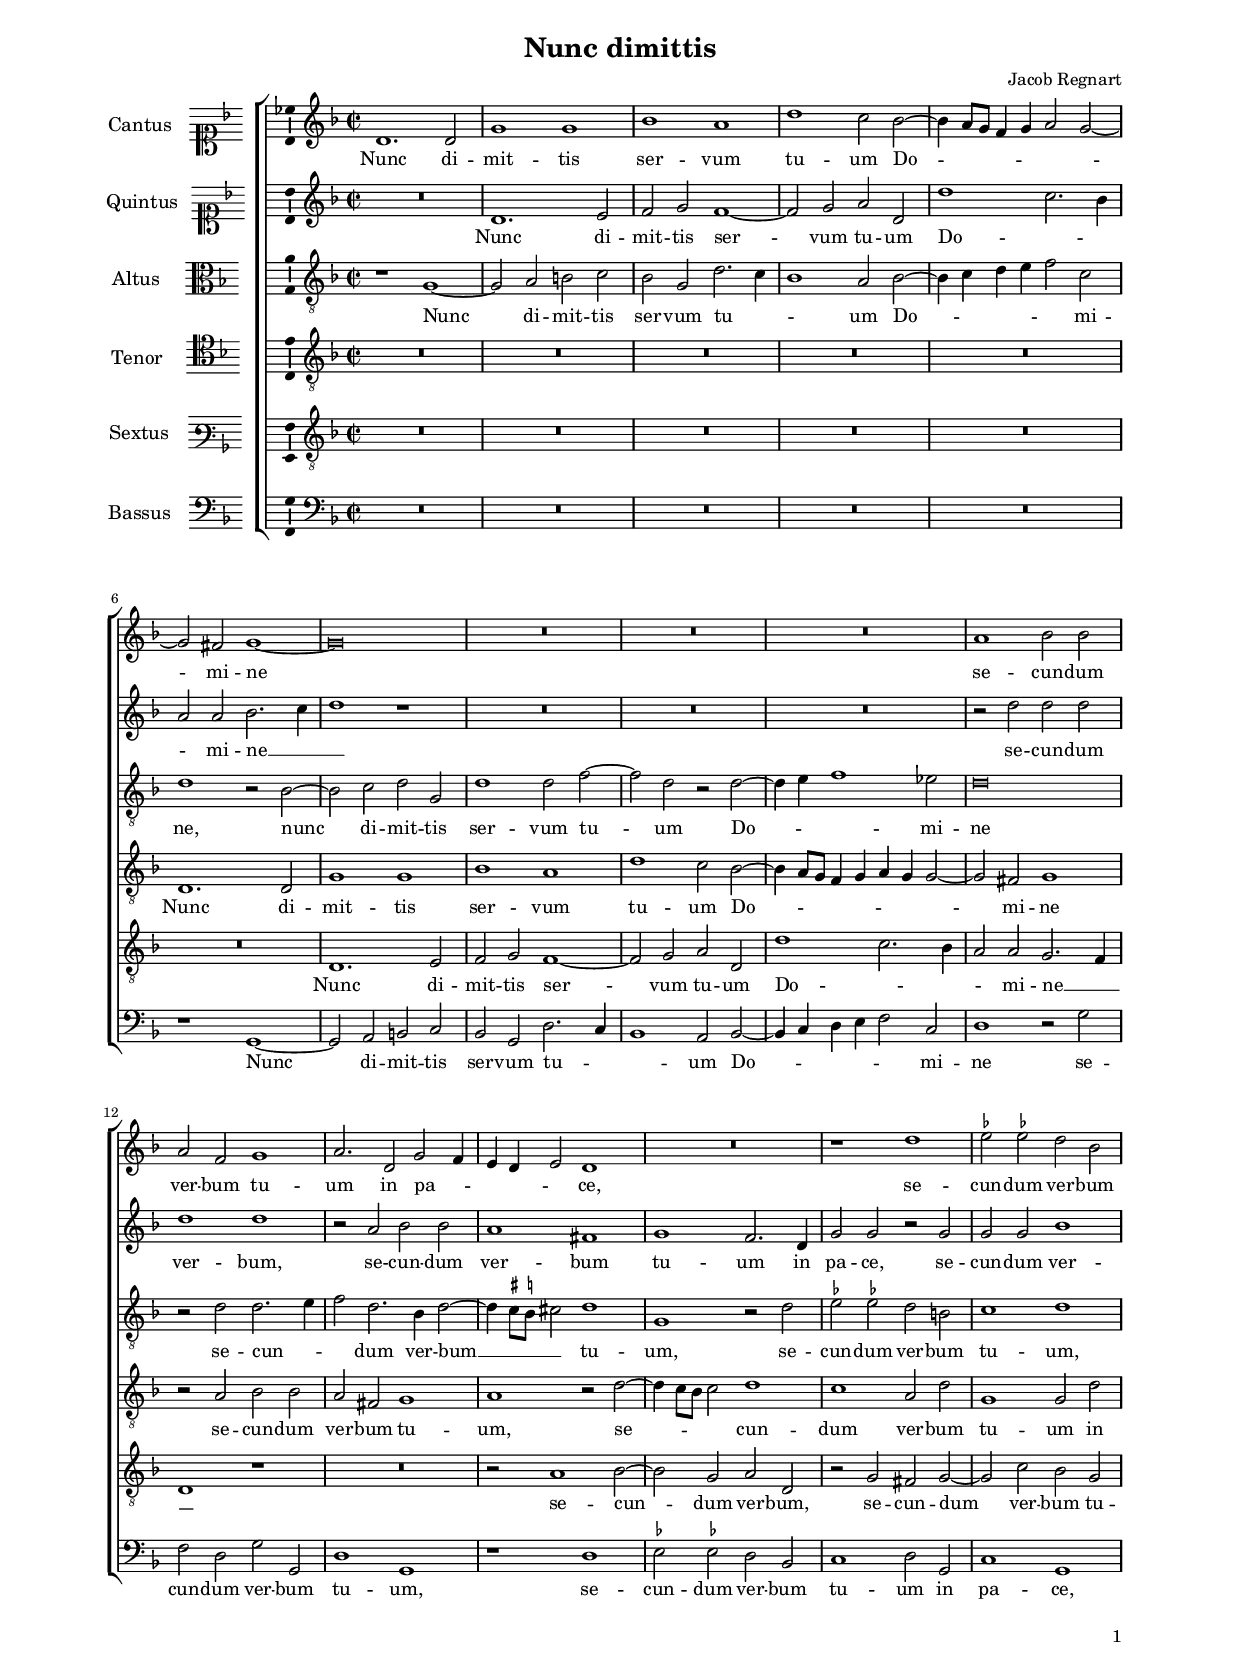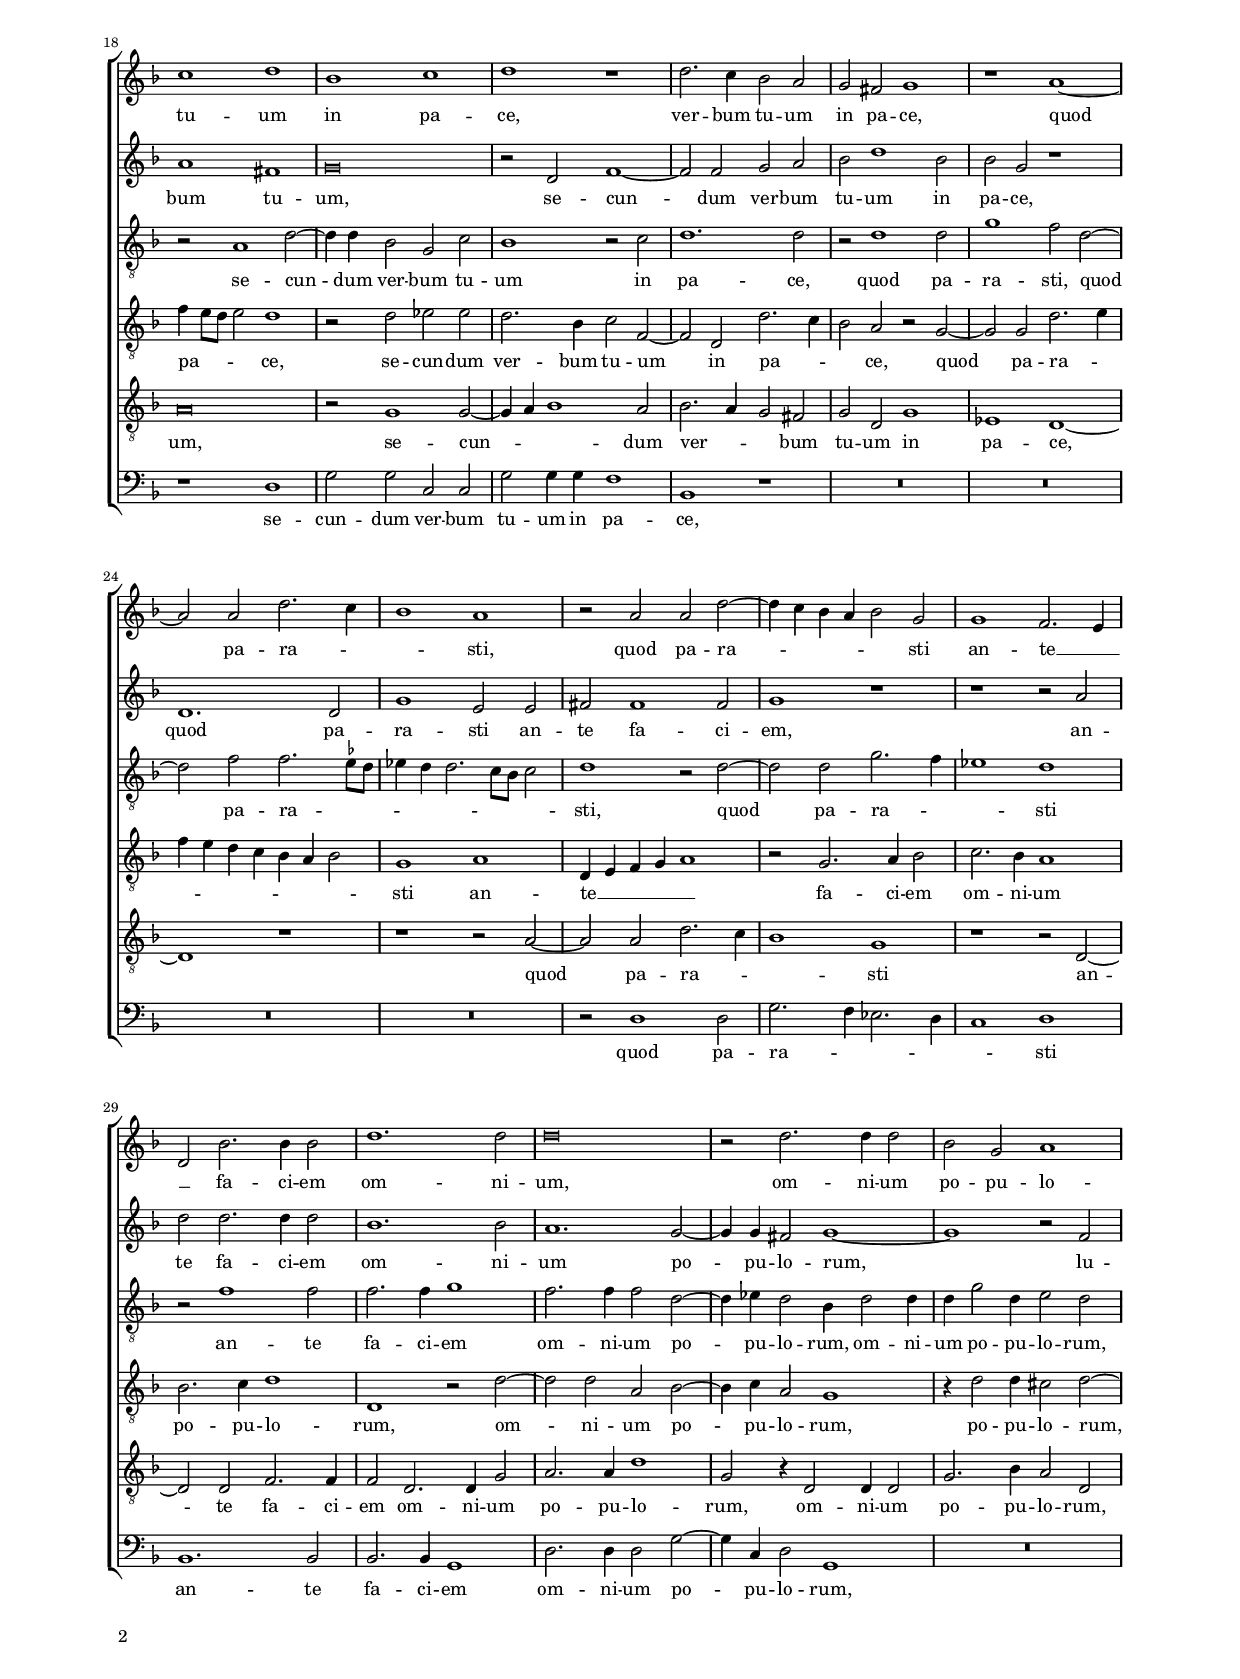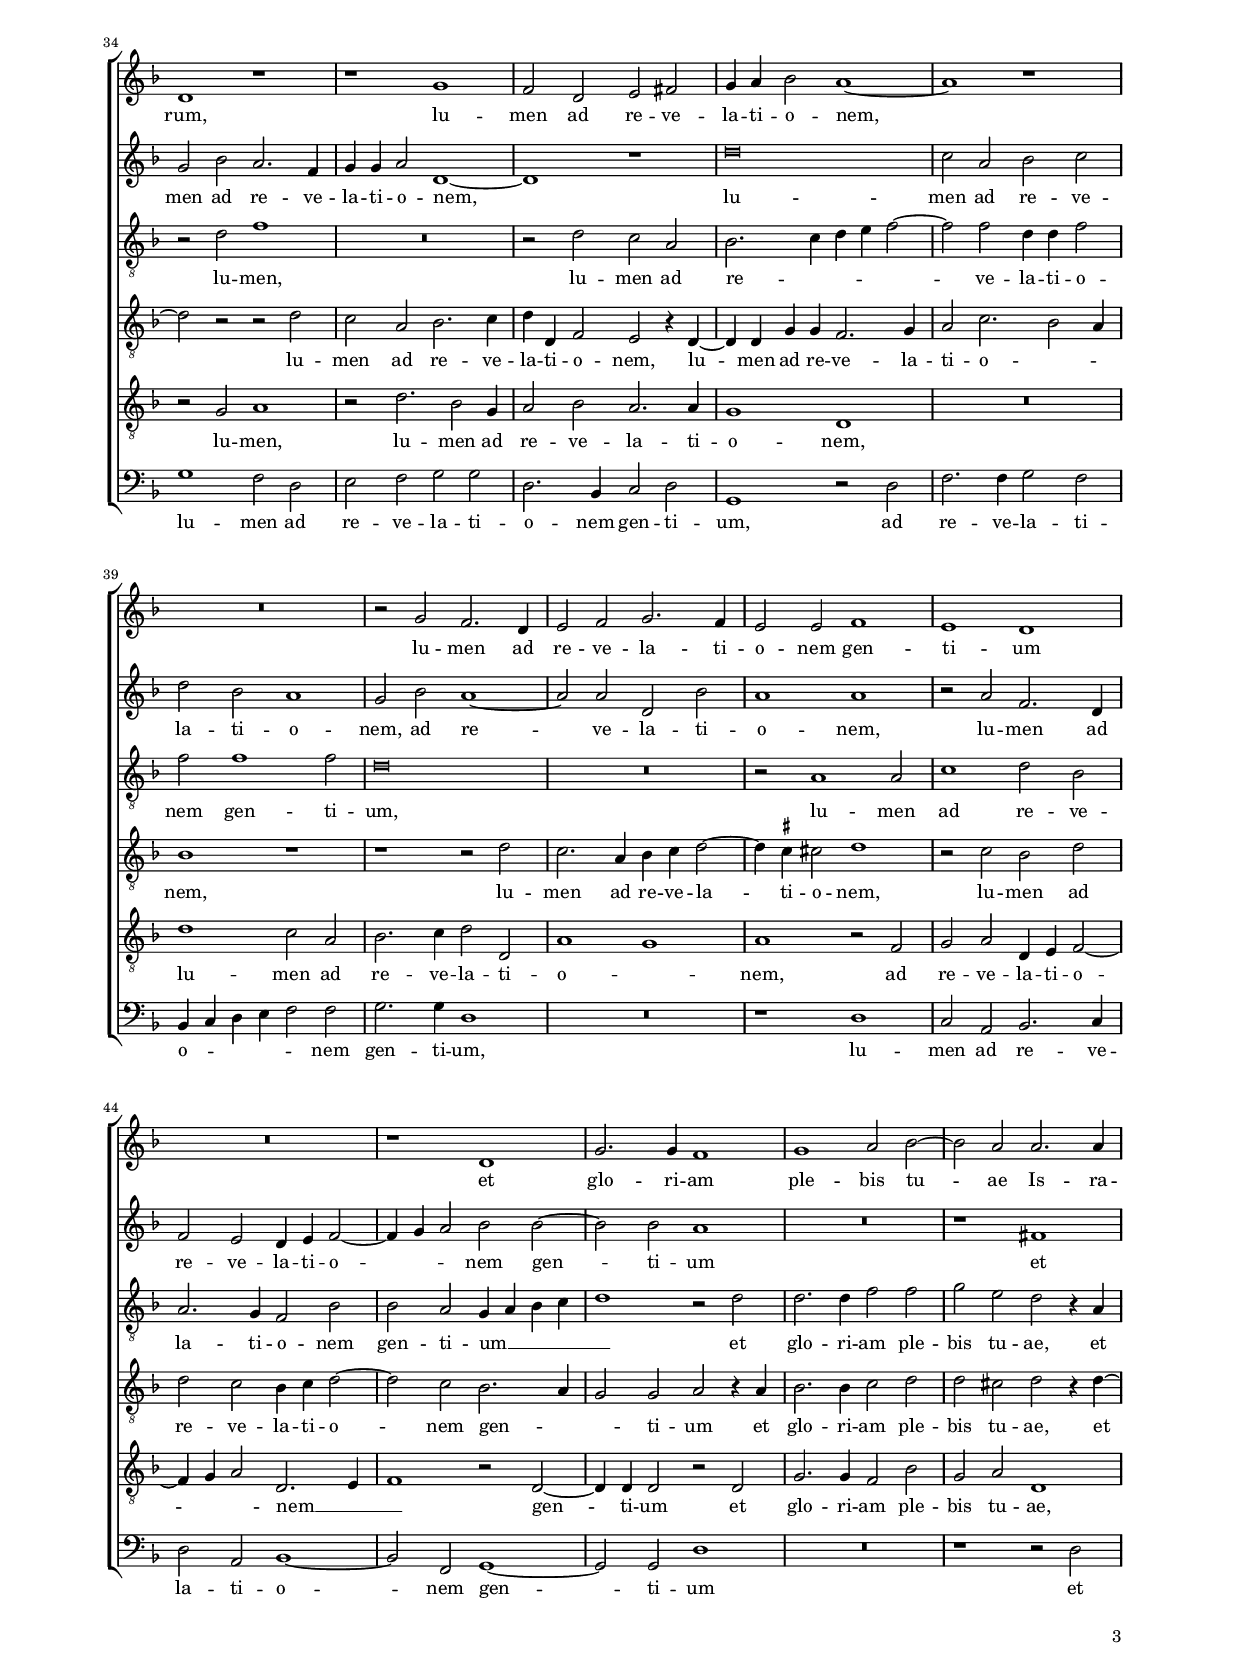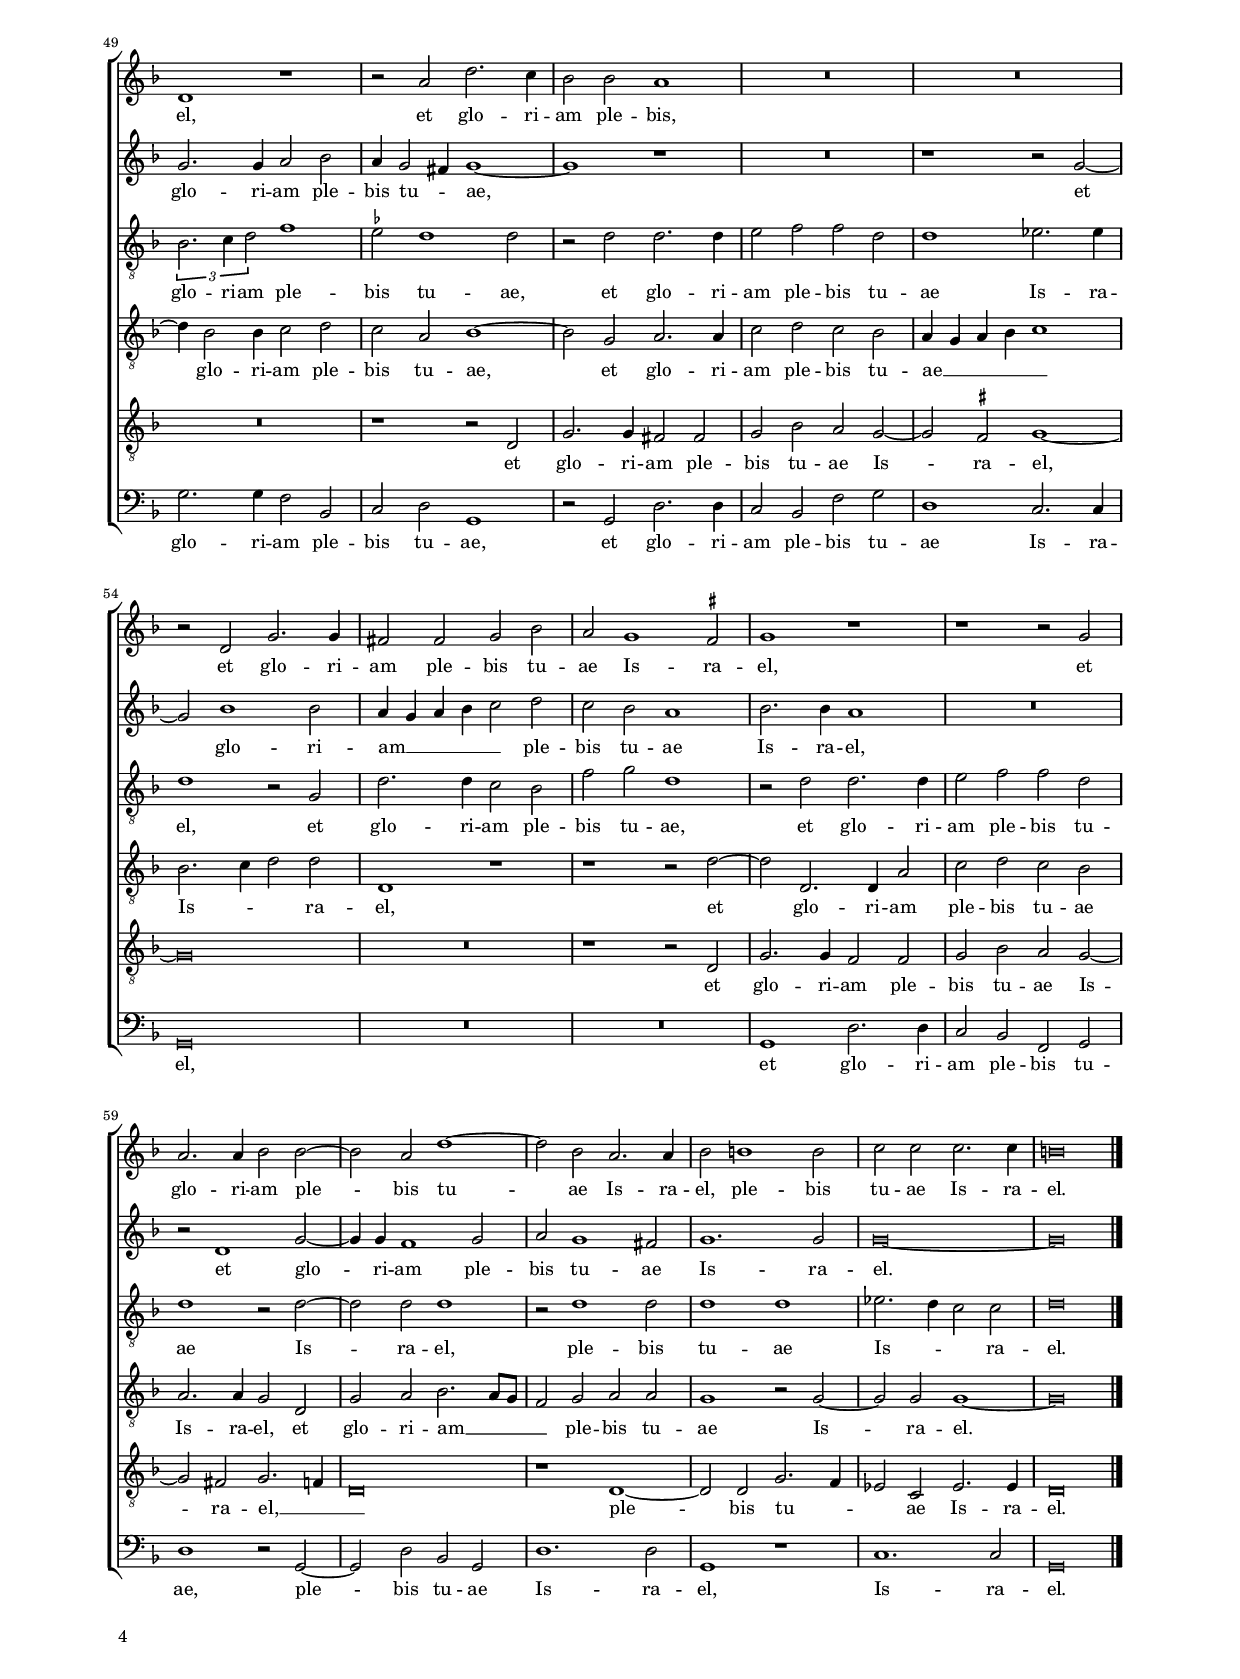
\header
{
  title="Nunc dimittis"
  composer="Jacob Regnart"
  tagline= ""
}

\version "2.24.1"
\include "deutsch.ly"
#(set-global-staff-size 15)
% #(set-default-paper-size "letter")
#(ly:set-option 'point-and-click #f)


\paper
	{
	top-margin = 1.5 \cm
	bottom-margin = 0.9 \cm
	left-margin = 2 \cm
	right-margin = 2 \cm
	ragged-bottom = ##f
	ragged-last-bottom = ##t
	print-page-number = ##f
	system-system-spacing = #'((basic-distance . 17) (minimum-distance . 13) (padding . 5) (strechability . 150))
	oddFooterMarkup=\markup   \fill-line { "" \fromproperty #'page:page-number-string }
	evenFooterMarkup=\markup  \fill-line { \fromproperty #'page:page-number-string "" }
	last-bottom-spacing = #'((basic-distance . 11) (minimum-distance . 7) (padding . 4))
	systems-per-page = 3
%	min-systems-per-page = 3
	}


global = {
	\key f \major
	\time 2/2 \set Score.measureLength = #(ly:make-moment 2/1)
	\skip 1*2*64 \bar "|."
	}

ficta = { \once \set suggestAccidentals = ##t }
	
forget = #(define-music-function (music) (ly:music?) #{
	\accidentalStyle forget
	$music
	\accidentalStyle default
	#})


incipitcantus = \markup { \score {
	{
	\set Staff.instrumentName = \markup { \fontsize #1 "Cantus" }
	\key f \major
	\clef soprano
	s4 \bar ""
	}
	\layout  {
	raggedright = ##t
	indent = 1.6 \cm
	line-width = 2.5 \cm
	\context { \Staff \remove Time_signature_engraver }
	\override Staff.Clef.Y-extent = #'(0 . 0)
	}} \hspace #1 }


incipitsextus = \markup { \score {
	{
	\set Staff.instrumentName = \markup { \fontsize #1 "Quintus" }
	\key f \major
	\clef soprano
	s4 \bar ""
	}
	\layout  {
	raggedright = ##t
	indent = 1.6 \cm
	line-width = 2.5 \cm
	\context { \Staff \remove Time_signature_engraver }
	\override Staff.Clef.Y-extent = #'(0 . 0)
	}} \hspace #1 }
      
      
incipitaltus = \markup { \score {
	{
	\set Staff.instrumentName = \markup { \fontsize #1 "Altus" }
	\key f \major
	\clef alto
	s4 \bar ""
	}
	\layout  {
	raggedright = ##t
	indent = 1.6 \cm
	line-width = 2.5 \cm
	\context { \Staff \remove Time_signature_engraver }
	\override Staff.Clef.Y-extent = #'(0 . 0)
	}} \hspace #1 }


incipittenor = \markup { \score {
	{
	\set Staff.instrumentName = \markup { \fontsize #1 "Tenor" }
	\key f \major
	\clef tenor
	s4 \bar ""
	}
	\layout  {
	raggedright = ##t
	indent = 1.6 \cm
	line-width = 2.5 \cm
	\context { \Staff \remove Time_signature_engraver }
	\override Staff.Clef.Y-extent = #'(0 . 0)
	}} \hspace #1 }
      
      
incipitquintus = \markup { \score {
	{
	\set Staff.instrumentName = \markup { \fontsize #1 "Sextus" }
	\key f \major
	\clef varbaritone
	s4 \bar ""
	}
	\layout  {
	raggedright = ##t
	indent = 1.6 \cm
	line-width = 2.5 \cm
	\context { \Staff \remove Time_signature_engraver }
	\override Staff.Clef.Y-extent = #'(0 . 0)
	}} \hspace #1 }
      
      
incipitbassus = \markup { \score {
	{
	\set Staff.instrumentName = \markup { \fontsize #1 "Bassus" }
	\key f \major
	\clef bass
	s4 \bar ""
	}
	\layout  {
	raggedright = ##t
	indent = 1.6 \cm
	line-width = 2.5 \cm
	\context { \Staff \remove Time_signature_engraver }
	\override Staff.Clef.Y-extent = #'(0 . 0)
	}} \hspace #1 }


cantus =  \relative c''
	{
	d,1. d2
	g1 g
	b1 a
	d1 c2 b~
%5
	b4 a8 g f4 g a2 g~ |
	g2 fis g1~
	g\breve
	R\breve
	R\breve
%10
	R\breve |
	a1 b2 b
	a2 f g1
	a2. d,2 g f4
	e4 d e2 d1
%15
	R\breve |
	r1 d'
	\ficta es2 \ficta es! d b
	c1 d
	b1 c
%20
	d1 r |
	d2. c4 b2 a
	g2 fis g1
	r1 a~
	a2 a d2. c4
%25
	b1 a |
	r2 a a d~
	d4 c b a b2 g
	g1 f2. e4
	d2 b'2. b4 b2
%30
	d1. d2 |
	d\breve
	r2 d2. d4 d2
	b2 g a1
	d,1 r
%35
	r1 g |
	f2 d e fis
	g4 a b2 a1~
	a1 r
	R\breve
%40
	r2 g f2. d4 |
	e2 f g2. f4
	e2 e f1
	e1 d
	R\breve
%45
	r1 d |
	g2. g4 f1
	g1 a2 b~
	b2 a a2. a4
	d,1 r
%50
	r2 a' d2. c4 |
	b2 b a1
	R\breve
	R\breve
	r2 d, g2. g4
%55
	fis2 fis g b |
	a2 g1 \ficta fis2
	g1 r
	r1 r2 g
	a2. a4 b2 b~
%60
	b2 a d1~ |
	d2 b a2. a4
	b2 h1 h2
	c2 c c2. c4
	h\breve |
	}


sextus = \relative c''
	{
	R\breve
	d,1. e2
	f2 g f1~
	f2 g a d,
%5
	d'1 c2. b4 |
	a2 a b2. c4
	d1 r
	R\breve
	R\breve
%10
	R\breve |
	r2 d d d
	d1 d
	r2 a b b
	a1 fis
%15
	g1 f2. d4 |
	g 2 g r g
	g2 g b1
	a1 fis
	g\breve
%20
	r2 d f1~ |
	f2 f g a
	b2 d1 b2
	b2 g r1
	d1. d2
%25
	g1 e2 e |
	fis2 fis1 fis2
	g1 r
	r1 r2 a
	d2 d2. d4 d2
%30
	b1. b2 |
	a1. g2~
	g4 g fis2 g1~
	g1 r2 f
	g2 b a2. f4
%35
	g4 g a2 d,1~ |
	d1 r
	d'\breve
	c2 a b c
	d2 b a1
%40
	g2 b a1~ |
	a2 a d, b'
	a1 a
	r2 a f2. d4
	f2 e d4 e f2~
%45
	f4 g a2 b b~ |
	b2 b a1
	R\breve
	r1 fis
	g2. g4 a2 b
%50
	a4 g2 fis4 g1~ |
	g1 r
	R\breve
	r1 r2 g~
	g2 b1 b2
%55
	a4 g a b c2 d |
	c2 b a1
	b2. b4 a1
	R\breve
	r2 d,1 g2~
%60
	g4 g f1 g2 |
	a2 g1 fis2
	g1. g2
	g\breve~
	g\breve |
	}


altus =  \relative c'
	{
	r1 g~
	g2 a h c
	b2 g d'2. c4
	b1 a2 b~
%5
	b4 c d e f2 c |
	d1 r2 b~
	b2 c d g,
	d'1 d2 f~
	f2 d r d~
%10
	d4 e f1 es2 |
	d\breve
	r2 d d2. e4
	f2 d2. b4 d2~
	d4 \ficta cis8 \ficta h cis!2 d1
%15
	g,1 r2 d' |
	\ficta es2 \ficta es! d h
	c1 d
	r2 a1 d2~
	d4 d b2 g c
%20
	b1 r2 c |
	d1. d2
	r2 d1 d2
	g1 f2 d~
	d2 f f2. \ficta es8 d
%25
	es4 d d2. c8 b c2 |
	d1 r2 d~
	d2 d g2. f4
	es1 d
	r2 f1 f2
%30
	f2.f4 g1 |
	f2. f4 f2 d~
	d4 es d2 b4 d2 d4
	d4 g2 d4 e2 d
	r2 d f1
%35
	R\breve |
	r2 d c a
	b2. c4 d e f2~
	f2 f d4 d f2
	f2 f1 f2
%40
	d\breve |
	R\breve
	r2 a1 a2
	c1 d2 b
	a2. g4 f2 b
%45
	b2 a g4 a b c |
	d1 r2 d
	d2. d4 f2 f
	g2 e d r4 a
	\tuplet 3/2 { b2. c4 d2 } f1
%50
	\ficta es2 d1 d2 |
	r2 d d2. d4
	e2 f f d
	d1 es2. es4
	d1 r2 g,
%55
	d'2. d4 c2 b |
	f'2 g d1
	r2 d d2. d4
	e2 f f d
	d1 r2 d~
%60
	d2 d d1 |
	r2 d1 d2
	d1 d
	es2. d4 c2 c
	d\breve |
	}


tenor =  \relative c'
	{
	R\breve
	R\breve
	R\breve
	R\breve
%5
	R\breve |
	d,1. d2
	g1 g
	b1 a
	d1 c2 b~
%10
	b4 a8 g f4 g a g g2~ |
	g2 fis g1
	r2 a b b
	a2 fis g1
	a1 r2 d~
%15
	d4 c8 b c2 d1 |
	c1 a2 d
	g,1 g2 d'
	f4 e8 d e2 d1
	r2 d es es
%20
	d2. b4 c2 f,~ |
	f2 d d'2. c4
	b2 a r g~
	g2 g d'2. e4
	f4 e d c b a b2
%25
	g1 a |
	d,4 e f g a1
	r2 g2. a4 b2
	c2. b4 a1
	b2. c4 d1
%30
	d,1 r2 d'~ |
	d2 d a b~
	b4 c a2 g1
	r4 d'2 d4 cis2 d~
	d2 r r d
%35
	c2 a b2. c4 |
	d4 d, f2 e r4 d~
	d4 d g g f2. g4
	a2 c2. b2 a4
	b1 r
%40
	r1 r2 d |
	c2. a4 b4 c d2~
	d4 \ficta cis cis!2 d1
	r2 c b d
	d2 c b4 c d2~
%45
	d2 c b2. a4 |
	g2 g a r4 a
	b2. b4 c2 d
	d2 cis d r4 d~
	d4 b2 b4 c2 d
%50
	c2 a b1~ |
	b2 g a2. a4
	c2 d c b
	a4 g a b c1
	b2. c4 d2 d
%55
	d,1 r |
	r1 r2 d'~
	d2 d,2. d4 a'2
	c2 d c b
	a2. a4 g2 d
%60
	g2 a b2. a8 g |
	f2 g a a
	g1 r2 g~
	g2 g g1~
	g\breve |
	}


quintus  =  \relative c
	{
	R\breve
	R\breve
	R\breve
	R\breve
%5
	R\breve |
	R\breve
	d1. e2
	f2 g f1~
	f2 g a d,
%10
	d'1 c2. b4 |
	a2 a g2. f4
	d1 r
	R\breve
	r2 a'1 b2~
%15
	b2 g a d, |
	r2 g fis g~
	g2 c b g
	a\breve
	r2 g1 g2~
%20
	g4 a b1 a2 |
	b2. a4 g2 fis
	g2 d g1
	es1 d~
	d1 r
%25
	r1 r2 a'~ |
	a2 a d2. c4
	b1 g
	r1 r2 d~
	d2 d f2. f4
%30
	f2 d2. d4 g2 |
	a2. a4 d1
	g,2 r4 d2 d4 d2
	g2. b4 a2 d,
	r2 g a1
%35
	r2 d2. b2 g4 |
	a2 b a2. a4
	g1 d
	R\breve
	d'1 c2 a
%40
	b2. c4 d2 d, |
	a'1 g
	a1 r2 f
	g2 a d,4 e f2~
	f4 g a2 d,2. e4
%45
	f1 r2 d~ |
	d4 d d2 r d
	g2. g4 f2 b
	g2 a d,1
	R\breve
%50
	r1 r2 d |
	g2. g4 fis2 fis
	g2 b a g~
	g2 \ficta fis g1~
	g\breve
%55
	R\breve |
	r1 r2 d
	g2. g4 f2 f
	g2 b a g~
	g2 fis g2. f4
%60
	d\breve |
	r1 d~
	d2 d g2. f4
	es2 c es2. es4
	d\breve |
	}


bassus  =  \relative c
	{
	R\breve
	R\breve
	R\breve
	R\breve
%5
	R\breve|
	r1 g~
	g2 a h c
	b2 g d'2. c4
	b1 a2 b~
%10
	b4 c d e f2 c |
	d1 r2 g
	f2 d g g,
	d'1 g,
	r1 d'
%15
	\ficta es2 \ficta es! d b |
	c1 d2 g,
	c1 g
	r1 d'
	g2 g c, c
%20
	g'2 g4 g f1 |
	b,1 r
	R\breve
	R\breve
	R\breve
%25
	R\breve |
	r2 d1 d2
	g2. f4 es2. d4
	c1 d
	b1. b2
%30
	b2. b4 g1 |
	d'2. d4 d2 g~
	g4 c, d2 g,1
	R\breve
	g'1 f2 d
%35
	e2 f g g |
	d2. b4 c2 d
	g,1 r2 d'
	f2. f4 g2 f
	b,4 c d e f2 f
%40
	g2. g4 d1 |
	R\breve
	r1 d
	c2 a b2. c4
	d2 a b1~
%45
	b2 f g1~ |
	g2 g d'1
	R\breve
	r1 r2 d
	g2. g4 f2 b,
%50
	c2 d g,1 |
	r2 g d'2. d4
	c2 b f' g
	d1 c2. c4
	g\breve
%55
	R\breve |
	R\breve
	g1 d'2. d4
	c2 b f g
	d'1 r2 g,~
%60
	g2 d' b g |
	d'1. d2
	g,1 r
	c1. c2
	g\breve |
	}


lyricscantus = \lyricmode {
	Nunc di -- mit -- tis ser -- vum tu -- um Do -- _ _ _ _ _ _ mi -- ne
	se -- cun -- dum ver -- bum tu -- um
	in pa -- _ _ _ _ ce,
	se -- cun -- dum ver -- bum tu -- um
	in pa -- ce,
	ver -- bum tu -- um
	in pa -- ce,
	quod pa -- ra -- _ _ sti,
	quod pa -- ra -- _ _ _ _ sti
	an -- te __ _ _ fa -- ci -- em
	om -- ni -- um,
	om -- ni -- um po -- pu -- lo -- rum,
	lu -- men ad re -- ve -- la -- ti -- o -- nem,
	lu -- men ad re -- ve -- la -- ti -- o -- nem gen -- ti -- um
	et glo -- ri -- am ple -- bis tu -- ae
	Is -- ra -- el,
	et glo -- ri -- am ple -- bis,
	et glo -- ri -- am ple -- bis tu -- ae
	Is -- ra -- el,
	et glo -- ri -- am ple -- bis tu -- ae
	Is -- ra -- el,
	ple -- bis tu -- ae
	Is -- ra -- el.
	}


lyricssextus = \lyricmode {
	Nunc di -- mit -- tis ser -- vum tu -- um Do -- _ _ _ mi -- ne __ _ _
	se -- cun -- dum ver -- bum,
	se -- cun -- dum ver -- bum tu -- um
	in pa -- ce,
	se -- cun -- dum ver -- bum tu -- um,
	se -- cun -- dum ver -- bum tu -- um
	in pa -- ce,
	quod pa -- ra -- sti
	an -- te fa -- ci -- em,
	an -- te fa -- ci -- em
	om -- ni -- um po -- pu -- lo -- rum,
	lu -- men ad re -- ve -- la -- ti -- o -- nem,
	lu -- men ad re -- ve -- la -- ti -- o -- nem,
	ad re -- ve -- la -- ti -- o -- nem,
	lu -- men ad re -- ve -- la -- ti -- o -- _ _ nem gen -- ti -- um
	et glo -- ri -- am ple -- bis tu -- _ ae,
	et glo -- ri -- am __ _ _ _ _ ple -- bis tu -- ae
	Is -- ra -- el,
	et glo -- ri -- am ple -- bis tu -- ae
	Is -- ra -- el.
	}


lyricsaltus = \lyricmode {
	Nunc di -- mit -- tis ser -- vum tu -- _ _ um Do -- _ _ _ _ mi -- ne,
	nunc di -- mit -- tis ser -- vum tu -- um Do -- _ _ mi -- ne
	se -- cun -- _ _ dum ver -- bum __ _ _ _ tu -- um,
	se -- cun -- dum ver -- bum tu -- um,
	se -- cun -- dum ver -- bum tu -- um
	in pa -- ce,
	quod pa -- ra -- sti,
	quod pa -- ra -- _ _ _ _ _ _ _ _ sti,
	quod pa -- ra -- _ _ sti
	an -- te fa -- ci -- em
	om -- ni -- um po -- pu -- lo -- rum,
	om -- ni -- um po -- pu -- lo -- rum,
	lu -- men,
	lu -- men ad re -- _ _ _ _ ve -- la -- ti -- o -- nem gen -- ti -- um,
	lu -- men ad re -- ve -- la -- ti -- o -- nem gen -- ti -- um __ _ _ _ _
	et glo -- ri -- am ple -- bis tu -- ae,
	et glo -- ri -- am ple -- bis tu -- ae,
	et glo -- ri -- am ple -- bis tu -- ae
	Is -- ra -- el,
	et glo -- ri -- am ple -- bis tu -- ae,
	et glo -- ri -- am ple -- bis tu -- ae
	Is -- ra -- el,
	ple -- bis tu -- ae
	Is -- _ _ ra -- el.
	}
	

lyricstenor = \lyricmode {
	Nunc di -- mit -- tis ser -- vum tu -- um Do -- _ _ _ _ _ _ _ mi -- ne
	se -- cun -- dum ver -- bum tu -- um,
	se -- _ _ _ cun -- dum ver -- bum tu -- um
	in pa -- _ _ _ ce,
	se -- cun -- dum ver -- bum tu -- um
	in pa -- _ _ ce,
	quod pa -- ra -- _ _ _ _ _ _ _ _ sti
	an -- te __ _ _ _ _ fa -- ci -- em
	om -- ni -- um po -- pu -- lo -- rum,
	om -- ni -- um po -- pu -- lo -- rum,
	po -- pu -- lo -- rum,
	lu -- men ad re -- ve -- la -- ti -- o -- nem,
	lu -- men ad re -- ve -- la -- ti -- o -- _ _ nem,
	lu -- men ad re -- ve -- la -- ti -- o -- nem,
	lu -- men ad re -- ve -- la -- ti -- o -- nem gen -- _ _ ti -- um
	et glo -- ri -- am ple -- bis tu -- ae,
	et glo -- ri -- am ple -- bis tu -- ae,
	et glo -- ri -- am ple -- bis tu -- ae __ _ _ _ _ 
	Is -- _ _ ra -- el,
	et glo -- ri -- am ple -- bis tu -- ae
	Is -- ra -- el,
	et glo -- ri -- am __ _ _ _ ple -- bis tu -- ae
	Is -- ra -- el.
	}


lyricsquintus = \lyricmode {
	Nunc di -- mit -- tis ser -- vum tu -- um Do -- _ _ _ mi -- ne __ _ _
	se -- cun -- dum ver -- bum,
	se -- cun -- dum ver -- bum tu -- um,
	se -- cun -- _ _ dum ver -- _ _ bum tu -- um
	in pa -- ce,
	quod pa -- ra -- _ _ sti
	an -- te fa -- ci -- em
	om -- ni -- um po -- pu -- lo -- rum,
	om -- ni -- um po -- pu -- lo -- rum,
	lu -- men,
	lu -- men ad re -- ve -- la -- ti -- o -- nem,
	lu -- men ad re -- ve -- la -- ti -- o -- _ nem,
	ad re -- ve -- la -- ti -- o -- _ _ nem __ _ _ gen -- ti -- um
	et glo -- ri -- am ple -- bis tu -- ae,
	et glo -- ri -- am ple -- bis tu -- ae
	Is -- ra -- el,
	et glo -- ri -- am ple -- bis tu -- ae
	Is -- ra -- el, __ _ _
	ple -- bis tu -- _ _ ae
	Is -- ra -- el.
	}


lyricsbassus = \lyricmode {
	Nunc di -- mit -- tis ser -- vum tu -- _ _ um Do -- _ _ _ _ mi -- ne
	se -- cun -- dum ver -- bum tu -- um,
	se -- cun -- dum ver -- bum tu -- um
	in pa -- ce,
	se -- cun -- dum ver -- bum tu -- um
	in pa -- ce,
	quod pa -- ra -- _ _ _ _ sti
	an -- te fa -- ci -- em
	om -- ni -- um po -- pu -- lo -- rum,
	lu -- men ad re -- ve -- la -- ti -- o -- nem gen -- ti -- um,
	ad re -- ve -- la -- ti -- o -- _ _ _ _ nem gen -- ti -- um,
	lu -- men ad re -- ve -- la -- ti -- o -- nem gen -- ti -- um
	et glo -- ri -- am ple -- bis tu -- ae,
	et glo -- ri -- am ple -- bis tu -- ae
	Is -- ra -- el,
	et glo -- ri -- am ple -- bis tu -- ae,
	ple -- bis tu -- ae
	Is -- ra -- el,
	Is -- ra -- el.
	}


\score
{  
	\transpose c c {
	\new ChoirStaff \with { \override StaffGrouper.staff-staff-spacing.basic-distance = #11.5 }
	<<

	\new Staff << \global
	\new Voice="v1" {
		\set Staff.instrumentName=\incipitcantus
		\set Staff.midiInstrument = "reed organ"
		\clef violin
		\cantus }
	\new Lyrics \lyricsto "v1" {\lyricscantus }
	>>


	\new Staff << \global
	\new Voice="v6" {
		\set Staff.instrumentName=\incipitsextus
		\set Staff.midiInstrument = "reed organ"
		\clef violin 
		\sextus}
	\new Lyrics \lyricsto "v6" {\lyricssextus }
	>>


	\new Staff << \global
	\new Voice="v2" {
		\set Staff.instrumentName=\incipitaltus
		\set Staff.midiInstrument = "reed organ"
		\clef "G_8" % violin 
		\altus}
	\new Lyrics \lyricsto "v2" {\lyricsaltus }
	>>


	\new Staff << \global
	\new Voice="v3" {
		\set Staff.instrumentName=\incipittenor
		\set Staff.midiInstrument = "reed organ"
		\clef "G_8"
		\tenor }
	\new Lyrics \lyricsto "v3" {\lyricstenor }
	>>


	\new Staff << \global
	\new Voice="v5" {
		\set Staff.instrumentName=\incipitquintus
		\set Staff.midiInstrument = "reed organ"
		\clef "G_8"
		\quintus}
	\new Lyrics \lyricsto "v5" {\lyricsquintus }
	>>


	\new Staff << \global
	\new Voice="v4" {
		\set Staff.instrumentName=\incipitbassus
		\set Staff.midiInstrument = "reed organ"
		\clef bass 
		\bassus }
	\new Lyrics \lyricsto "v4" {\lyricsbassus}
	>>

	>>
	} % transpose

	\layout
	{
	indent = 2.5 \cm
%	\context { \Lyrics \override VerticalAxisGroup.nonstaff-relatedstaff-spacing.padding = #2 }
%	\context { \Lyrics \override LyricText.font-size = #1 }
	\context { \Staff \override TimeSignature.break-visibility = #end-of-line-invisible }
	\context { \Staff \consists Ambitus_engraver }
	\context { \Score \override BarNumber.padding = #2 }
	\context { \Voice \override NoteHead.style = #'baroque }
	}

\midi
	{
	\tempo 2 = 90
	}

}


% EOF
